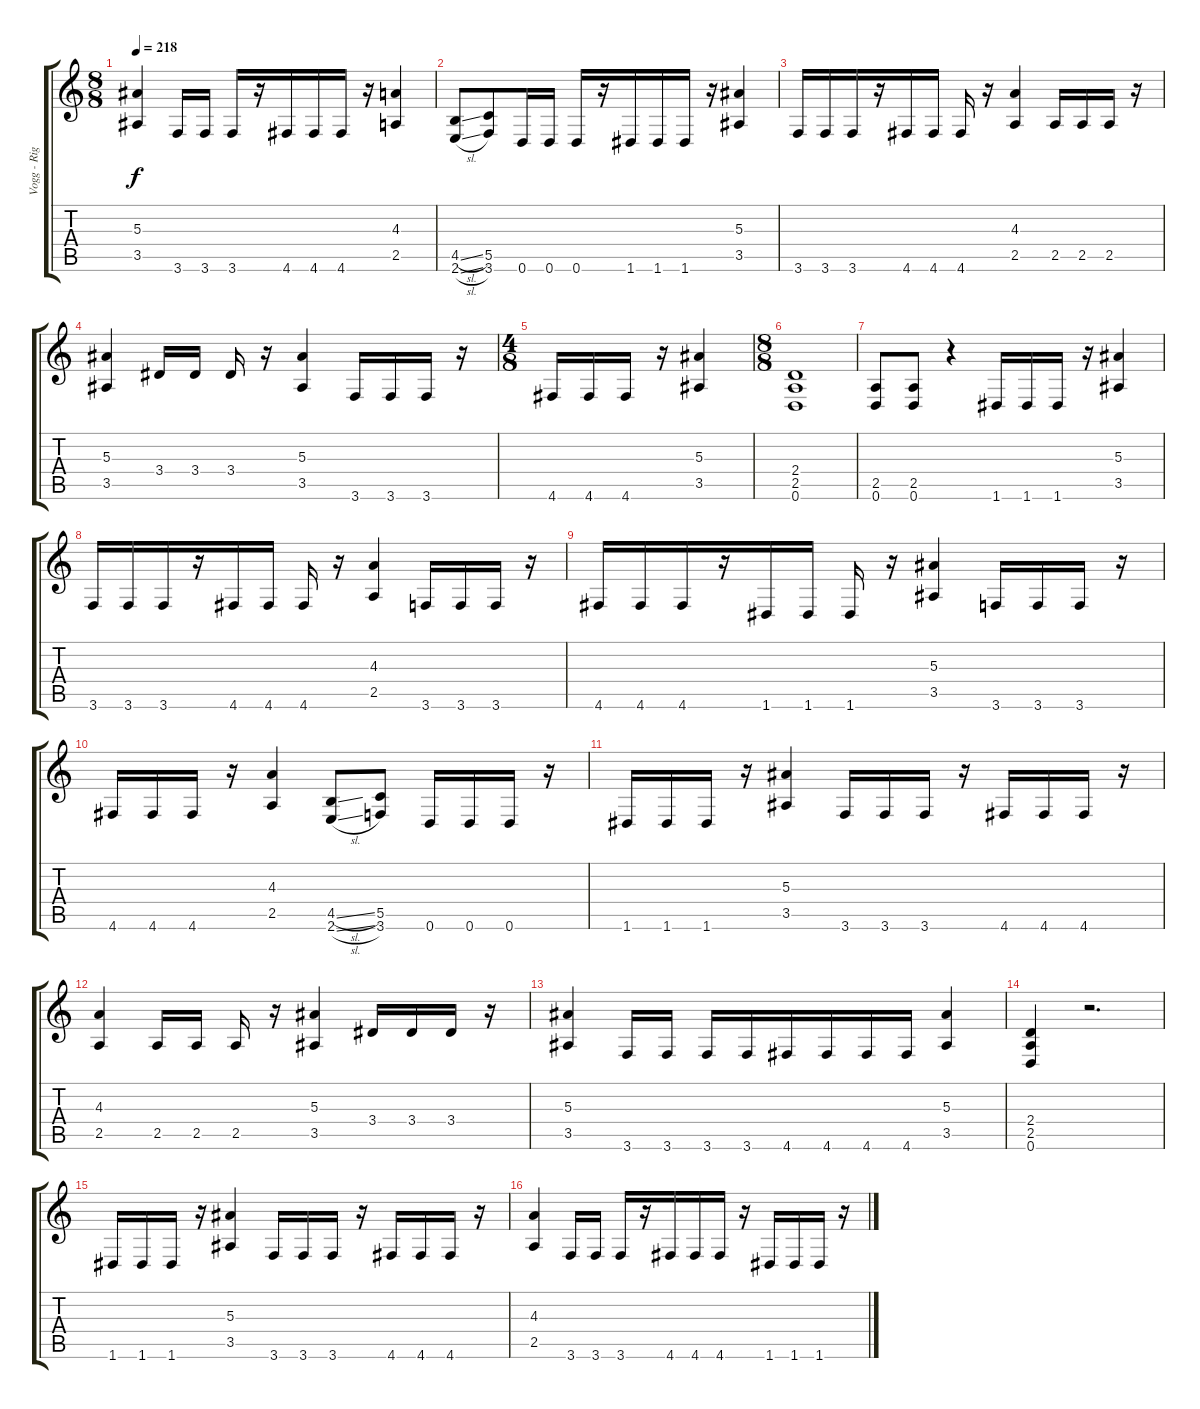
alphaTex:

\track ("Vogg - Right" "Vogg - Rig") {instrument distortionguitar}
\staff {score tabs}
\tuning (D4 A3 F3 C3 G2 D2) {hide}
\ts (8 8)
\tempo 218
\clef g2
\ks c
(5.3 3.5).4{dy f} 3.6.16 3.6.16 3.6.16 r.16 4.6.16 4.6.16 4.6.16 r.16 (4.3 2.5).4 |
(4.5{sl} 2.6{sl}).8 (5.5 3.6).8 0.6.16 0.6.16 0.6.16 r.16 1.6.16 1.6.16 1.6.16 r.16 (5.3 3.5).4 |
3.6.16 3.6.16 3.6.16 r.16 4.6.16 4.6.16 4.6.16 r.16 (4.3 2.5).4 2.5.16 2.5.16 2.5.16 r.16 |
(5.3 3.5).4 3.4.16 3.4.16 3.4.16 r.16 (5.3 3.5).4 3.6.16 3.6.16 3.6.16 r.16 |
\ts (4 8)
4.6.16 4.6.16 4.6.16 r.16 (5.3 3.5).4 |
\ts (8 8)
(2.4 2.5 0.6).1 |
(2.5 0.6).8 (2.5 0.6).8 r.4 1.6.16 1.6.16 1.6.16 r.16 (5.3 3.5).4 |
3.6.16 3.6.16 3.6.16 r.16 4.6.16 4.6.16 4.6.16 r.16 (4.3 2.5).4 3.6.16 3.6.16 3.6.16 r.16 |
4.6.16 4.6.16 4.6.16 r.16 1.6.16 1.6.16 1.6.16 r.16 (5.3 3.5).4 3.6.16 3.6.16 3.6.16 r.16 |
4.6.16 4.6.16 4.6.16 r.16 (4.3 2.5).4 (4.5{sl} 2.6{sl}).8 (5.5 3.6).8 0.6.16 0.6.16 0.6.16 r.16 |
1.6.16 1.6.16 1.6.16 r.16 (5.3 3.5).4 3.6.16 3.6.16 3.6.16 r.16 4.6.16 4.6.16 4.6.16 r.16 |
(4.3 2.5).4 2.5.16 2.5.16 2.5.16 r.16 (5.3 3.5).4 3.4.16 3.4.16 3.4.16 r.16 |
(5.3 3.5).4 3.6.16 3.6.16 3.6.16 3.6.16 4.6.16 4.6.16 4.6.16 4.6.16 (5.3 3.5).4 |
(2.4 2.5 0.6).4 r.2{d} |
1.6.16 1.6.16 1.6.16 r.16 (5.3 3.5).4 3.6.16 3.6.16 3.6.16 r.16 4.6.16 4.6.16 4.6.16 r.16 |
(4.3 2.5).4 3.6.16 3.6.16 3.6.16 r.16 4.6.16 4.6.16 4.6.16 r.16 1.6.16 1.6.16 1.6.16 r.16
